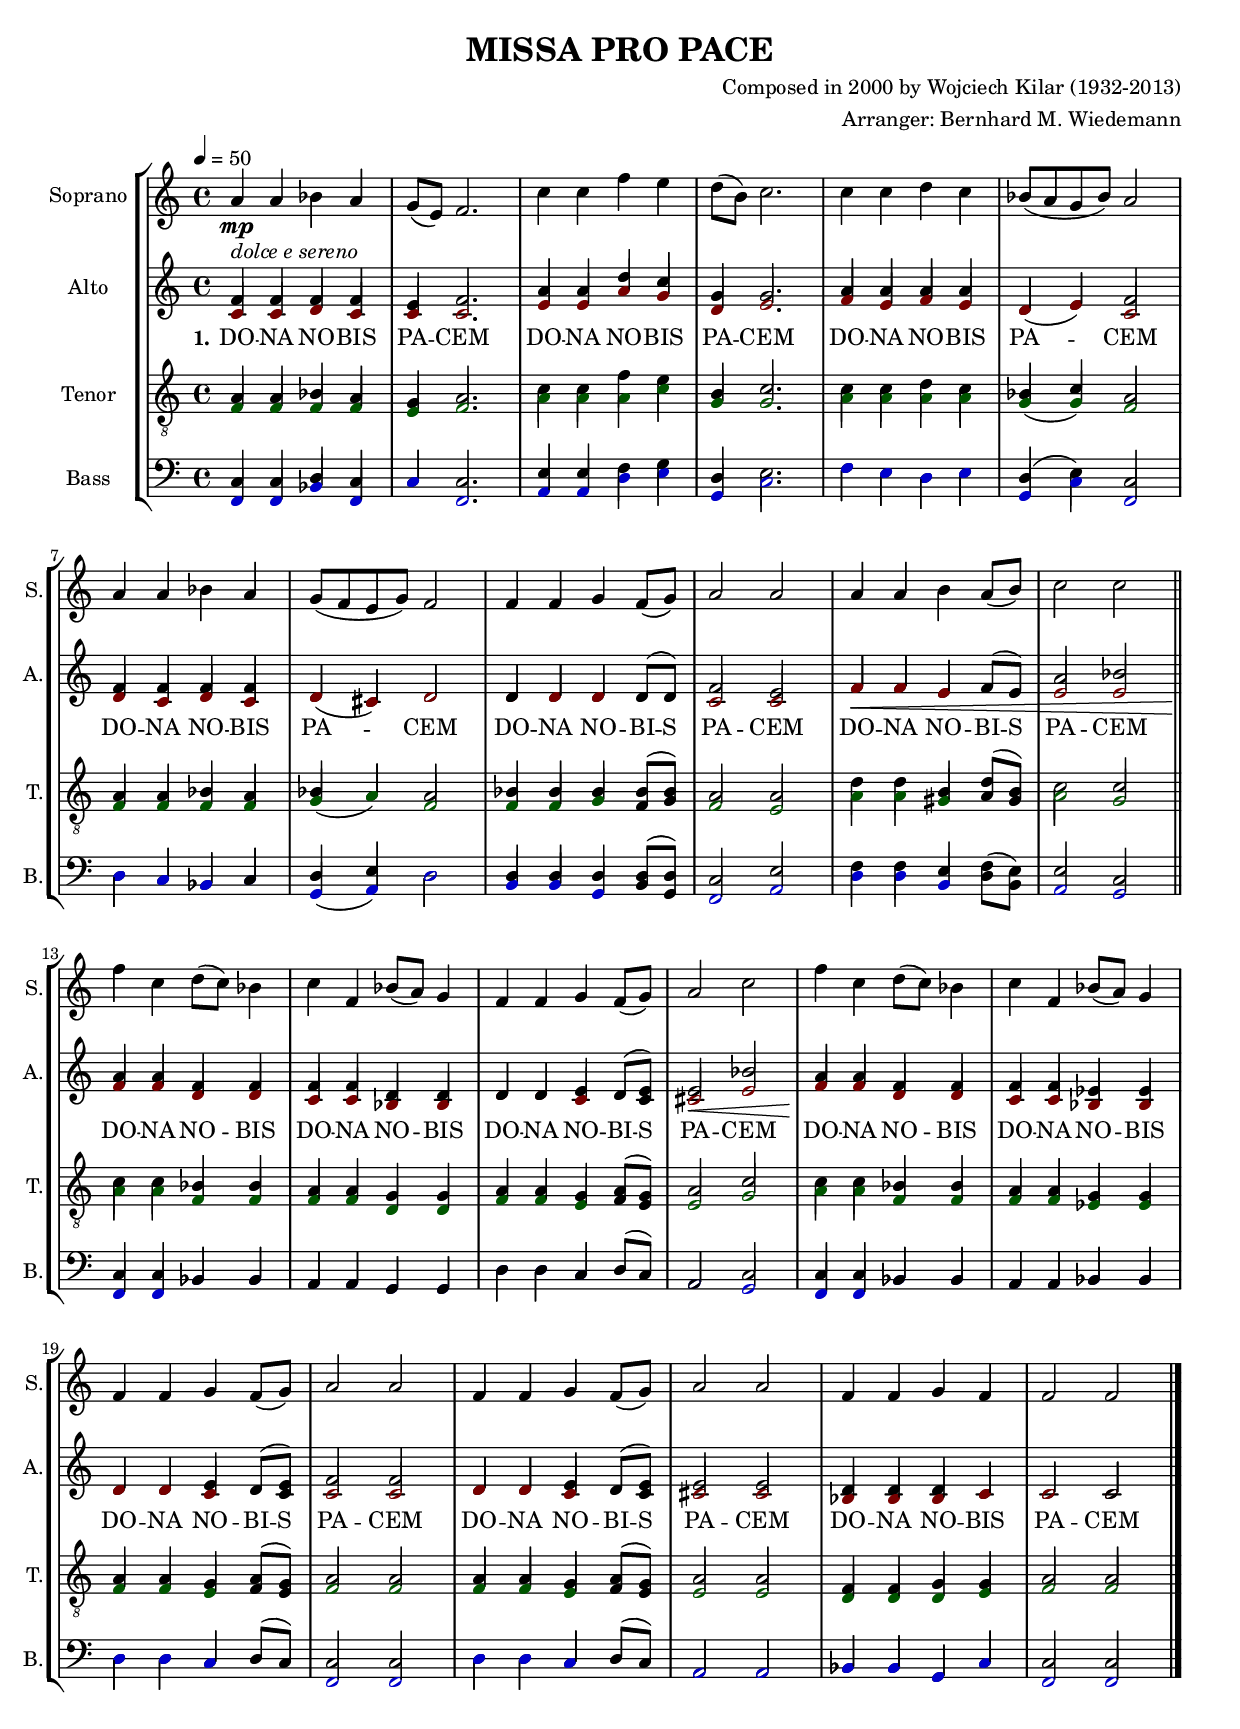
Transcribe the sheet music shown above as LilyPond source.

\version "2.24.1"
% automatically converted by musicxml2ly from kilar-pacem.mxl
\pointAndClickOff

\header {
    title =  "MISSA PRO PACE"
    composer =  "Composed in 2000 by Wojciech Kilar (1932-2013)"
    arranger =  "Arranger: Bernhard M. Wiedemann"
    encodingsoftware =  "MuseScore 4.0.2"
    encodingdate =  "2024-06-26"
    }

#(set-global-staff-size 18)

\layout {
    \context { \Score
        autoBeaming = ##f
        }
    }
PartPOneVoiceOne =  \relative a' {
    \clef "treble" \time 4/4 \key c \major | % 1
    \tempo 4=50 \stemUp a4 _\markup{ \italic {dolce e sereno} } _\mp
    \stemUp a4 \stemDown bes4 \stemUp a4 | % 2
    \stemUp g8 ( [ \stemUp e8 ) ] \stemUp f2. | % 3
    \stemDown c'4 \stemDown c4 \stemDown f4 \stemDown e4 | % 4
    \stemDown d8 ( [ \stemDown b8 ) ] \stemDown c2. | % 5
    \stemDown c4 \stemDown c4 \stemDown d4 \stemDown c4 | % 6
    \stemUp bes8 ( [ \stemUp a8 \stemUp g8 \stemUp bes8 ) ] \stemUp a2 | % 7
    \stemUp a4 \stemUp a4 \stemDown bes4 \stemUp a4 | % 8
    \stemUp g8 ( [ \stemUp f8 \stemUp e8 \stemUp g8 ) ] \stemUp f2 | % 9
    \stemUp f4 \stemUp f4 \stemUp g4 \stemUp f8 ( [ \stemUp g8 ) ] |
    \barNumberCheck #10
    \stemUp a2 \stemUp a2 | % 11
    \stemUp a4 \stemUp a4 \stemDown b4 \stemUp a8 ( [ \stemUp b8 ) ] | % 12
    \stemDown c2 \stemDown c2 \bar "||"
    \stemDown f4 \stemDown c4 \stemDown d8 ( [ \stemDown c8 ) ]
    \stemDown bes4 | % 14
    \stemDown c4 \stemUp f,4 \stemUp bes8 ( [ \stemUp a8 ) ] \stemUp g4
    | % 15
    \stemUp f4 \stemUp f4 \stemUp g4 \stemUp f8 ( [ \stemUp g8 ) ] | % 16
    \stemUp a2 \stemDown c2 | % 17
    \stemDown f4 \stemDown c4 \stemDown d8 ( [ \stemDown c8 ) ]
    \stemDown bes4 | % 18
    \stemDown c4 \stemUp f,4 \stemUp bes8 ( [ \stemUp a8 ) ] \stemUp g4
    | % 19
    \stemUp f4 \stemUp f4 \stemUp g4 \stemUp f8 ( [ \stemUp g8 ) ] |
    \barNumberCheck #20
    \stemUp a2 \stemUp a2 | % 21
    \stemUp f4 \stemUp f4 \stemUp g4 \stemUp f8 ( [ \stemUp g8 ) ] | % 22
    \stemUp a2 \stemUp a2 | % 23
    \stemUp f4 \stemUp f4 \stemUp g4 \stemUp f4 | % 24
    \stemUp f2 \stemUp f2 \bar "|."
    }

PartPTwoVoiceOne =  \relative f' {
    \clef "treble" \time 4/4 \key c \major | % 1
    \stemUp f4 \stemUp f4 \stemUp f4 \stemUp f4 | % 2
    \stemUp e4 \stemUp f2. | % 3
    \stemUp a4 \stemUp a4 \stemUp d4 \stemUp c4 | % 4
    \stemUp g4 \stemUp g2. | % 5
    \stemUp a4 \stemUp a4 \stemUp a4 \stemUp a4 | % 6
    \stemUp d,4 \stemUp e4 \stemUp f2 | % 7
    \stemUp f4 \stemUp f4 \stemUp f4 \stemUp f4 | % 8
    \stemUp d4 \stemUp cis4 \stemUp d2 | % 9
    \stemUp d4 \stemUp d4 \stemUp d4 \stemUp d8 ( [ \stemUp d8 ) ] |
    \barNumberCheck #10
    \stemUp f2 \stemUp e2 | % 11
    \stemUp f4 _\< \stemUp f4 \stemUp e4 \stemUp f8 ( [ \stemUp e8 ) ] | % 12
    \stemUp a2 \stemUp bes2 \bar "||"
    \stemUp a4 _\! \stemUp a4 \stemUp f4 \stemUp f4 | % 14
    \stemUp f4 \stemUp f4 \stemUp d4 \stemUp d4 | % 15
    \stemUp d4 \stemUp d4 \stemUp e4 \stemUp d8 ( [ \stemUp <c e>8 ) ] | % 16
    \stemUp e2 _\< \stemUp bes'2 | % 17
    \stemUp a4 _\! \stemUp a4 \stemUp f4 \stemUp f4 | % 18
    \stemUp f4 \stemUp f4 \stemUp es4 \stemUp es4 | % 19
    \stemUp d4 \stemUp d4 \stemUp e4 \stemUp d8 ( [ \stemUp <c e>8 ) ] |
    \barNumberCheck #20
    \stemUp f2 \stemUp f2 | % 21
    \stemUp d4 \stemUp d4 \stemUp e4 \stemUp d8 ( [ \stemUp <c e>8 ) ] | % 22
    \stemUp e2 \stemUp e2 | % 23
    \stemUp d4 \stemUp d4 \stemUp d4 \stemUp c4 | % 24
    \stemUp c2 \stemUp c2 \bar "|."
    }

PartPTwoVoiceOneLyricsOne =  \lyricmode {\set ignoreMelismata = ##t DO
    -- NA NO -- BIS PA -- CEM DO -- NA NO -- BIS PA -- CEM DO -- NA NO
    -- BIS PA --\skip1 CEM DO -- NA NO -- BIS PA --\skip1 CEM DO -- NA
    NO -- BI -- S PA -- CEM DO -- NA NO -- BI -- S PA -- CEM DO -- NA NO
    -- BIS DO -- NA NO -- BIS DO -- NA NO -- BI -- S PA -- CEM DO -- NA
    NO -- BIS DO -- NA NO -- BIS DO -- NA NO -- BI -- S PA -- CEM DO --
    NA NO -- BI -- S PA -- CEM DO -- NA NO -- BIS PA -- CEM
    }

PartPTwoVoiceTwo =  \relative c' {
  \override Voice.NoteHead.color = "#770000"
    \clef "treble" \time 4/4 \key c \major | % 1
    \stemUp c4 \stemUp c4 \stemUp d4 \stemUp c4 | % 2
    \stemUp c4 \stemUp c2. | % 3
    \stemUp e4 \stemUp e4 \stemUp a4 \stemUp g4 | % 4
    \stemUp d4 \stemUp e2. | % 5
    \stemUp f4 \stemUp e4 \stemUp f4 \stemUp e4 | % 6
    \stemUp d4 ( \stemUp e4 ) \stemUp c2 | % 7
    \stemUp d4 \stemUp c4 \stemUp d4 \stemUp c4 | % 8
    \stemUp d4 ( \stemUp cis4 ) \stemUp d2 | % 9
    \stemUp d4 \stemUp d4 \stemUp d4 s4 | \barNumberCheck #10
    \stemUp c2 \stemUp c2 | % 11
    \stemUp f4 \stemUp f4 \stemUp e4 s4 | % 12
    \stemUp e2 \stemUp e2 \bar "||"
    \stemUp f4 \stemUp f4 \stemUp d4 \stemUp d4 | % 14
    \stemUp c4 \stemUp c4 \stemUp bes4 \stemUp bes4 | % 15
    \stemUp d4 \stemUp d4 \stemUp c4 s4 | % 16
    \stemUp cis2 \stemUp e2 | % 17
    \stemUp f4 \stemUp f4 \stemUp d4 \stemUp d4 | % 18
    \stemUp c4 \stemUp c4 \stemUp bes4 \stemUp bes4 | % 19
    \stemUp d4 \stemUp d4 \stemUp c4 s4 | \barNumberCheck #20
    \stemUp c2 \stemUp c2 | % 21
    \stemUp d4 \stemUp d4 \stemUp c4 s4 | % 22
    \stemUp cis2 \stemUp cis2 | % 23
    \stemUp bes4 \stemUp bes4 \stemUp bes4 \stemUp c4 | % 24
    \stemUp c2 \stemUp c2 \bar "|."
    }

PartPThreeVoiceOne =  \relative a {
    \clef "treble_8" \time 4/4 \key c \major | % 1
    \stemUp a4 \stemUp a4 \stemUp bes4 \stemUp a4 | % 2
    \stemUp g4 \stemUp a2. | % 3
    \stemDown c4 \stemDown c4 \stemDown f4 \stemDown e4 | % 4
    \stemUp b4 \stemUp c2. | % 5
    \stemDown c4 \stemDown c4 \stemDown d4 \stemDown c4 | % 6
    \stemUp bes4 \stemUp c4 \stemUp a2 | % 7
    \stemUp a4 \stemUp a4 \stemUp bes4 \stemUp a4 | % 8
    \stemUp bes4 \stemUp a4 \stemUp a2 | % 9
    \stemUp bes4 \stemUp bes4 \stemUp bes4 \stemUp <f bes>8 ( [ \stemUp
    <g bes>8 ) ] | \barNumberCheck #10
    \stemUp a2 \stemUp a2 | % 11
    \stemDown d4 \stemDown d4 \stemUp b4 \stemUp <a d>8 ( [ \stemUp <gis
        b>8 ) ] | % 12
    \stemDown c2 \stemUp c2 \bar "||"
    \stemDown c4 \stemDown c4 \stemUp bes4 \stemUp bes4 | % 14
    \stemUp a4 \stemUp a4 \stemUp g4 \stemUp g4 | % 15
    \stemUp a4 \stemUp a4 \stemUp g4 \stemUp <f a>8 ( [ \stemUp <e g>8 )
    ] | % 16
    \stemUp a2 \stemUp c2 | % 17
    \stemDown c4 \stemDown c4 \stemUp bes4 \stemUp bes4 | % 18
    \stemUp a4 \stemUp a4 \stemUp g4 \stemUp g4 | % 19
    \stemUp a4 \stemUp a4 \stemUp g4 \stemUp <f a>8 ( [ \stemUp <e g>8 )
    ] | \barNumberCheck #20
    \stemUp a2 \stemUp a2 | % 21
    \stemUp a4 \stemUp a4 \stemUp g4 \stemUp <f a>8 ( [ \stemUp <e g>8 )
    ] | % 22
    \stemUp a2 \stemUp a2 | % 23
    \stemUp f4 \stemUp f4 \stemUp g4 \stemUp g4 | % 24
    \stemUp a2 \stemUp a2 \bar "|."
    }

PartPThreeVoiceTwo =  \relative f {
  \override Voice.NoteHead.color = "#005500"
    \clef "treble_8" \time 4/4 \key c \major | % 1
    \stemUp f4 \stemUp f4 \stemUp f4 \stemUp f4 | % 2
    \stemUp e4 \stemUp f2. | % 3
    \stemDown a4 \stemDown a4 \stemDown a4 \stemDown c4 | % 4
    \stemUp g4 \stemUp g2. | % 5
    \stemDown a4 \stemDown a4 \stemDown a4 \stemDown a4 | % 6
    \stemUp g4 ( \stemUp g4 ) \stemUp f2 | % 7
    \stemUp f4 \stemUp f4 \stemUp f4 \stemUp f4 | % 8
    \stemUp g4 ( \stemUp a4 ) \stemUp f2 | % 9
    \stemUp f4 \stemUp f4 \stemUp g4 s4 | \barNumberCheck #10
    \stemUp f2 \stemUp e2 | % 11
    \stemDown a4 \stemDown a4 \stemUp gis4 s4 | % 12
    \stemDown a2 \stemUp g2 \bar "||"
    \stemDown a4 \stemDown a4 \stemUp f4 \stemUp f4 | % 14
    \stemUp f4 \stemUp f4 \stemUp d4 \stemUp d4 | % 15
    \stemUp f4 \stemUp f4 \stemUp e4 s4 | % 16
    \stemUp e2 \stemUp g2 | % 17
    \stemDown a4 \stemDown a4 \stemUp f4 \stemUp f4 | % 18
    \stemUp f4 \stemUp f4 \stemUp es4 \stemUp es4 | % 19
    \stemUp f4 \stemUp f4 \stemUp e4 s4 | \barNumberCheck #20
    \stemUp f2 \stemUp f2 | % 21
    \stemUp f4 \stemUp f4 \stemUp e4 s4 | % 22
    \stemUp e2 \stemUp e2 | % 23
    \stemUp d4 \stemUp d4 \stemUp d4 \stemUp e4 | % 24
    \stemUp f2 \stemUp f2 \bar "|."
    }

PartPFourVoiceOne =  \relative c {
    \clef "bass" \time 4/4 \key c \major | % 1
    \stemUp c4 \stemUp c4 \stemUp d4 \stemUp c4 | % 2
    \stemUp c4 \stemUp c2. | % 3
    \stemUp e4 \stemUp e4 \stemDown f4 \stemDown g4 | % 4
    \stemUp d4 \stemDown e2. | % 5
    \stemDown f4 \stemDown e4 \stemDown d4 \stemDown e4 | % 6
    \stemUp d4 ( \stemDown e4 ) \stemUp c2 | % 7
    \stemDown d4 \stemUp c4 \stemUp bes4 \stemUp c4 | % 8
    \stemUp d4 \stemUp e4 \stemDown d2 | % 9
    \stemUp d4 \stemUp d4 \stemUp d4 \stemUp <b d>8 ( [ \stemUp <g d'>8
    ) ] | \barNumberCheck #10
    \stemUp c2 \stemUp e2 | % 11
    \stemDown f4 \stemDown f4 \stemUp e4 \stemDown <d f>8 ( [ \stemDown
    <b e>8 ) ] | % 12
    \stemUp e2 \stemUp c2 \bar "||"
    \stemUp c4 \stemUp c4 \stemUp bes4 \stemUp bes4 | % 14
    \stemUp a4 \stemUp a4 \stemUp g4 \stemUp g4 | % 15
    \stemDown d'4 \stemDown d4 \stemUp c4 \stemUp d8 ( [ \stemUp c8 ) ]
    | % 16
    \stemUp a2 \stemUp c2 | % 17
    \stemUp c4 \stemUp c4 \stemUp bes4 \stemUp bes4 | % 18
    \stemUp a4 \stemUp a4 \stemUp bes4 \stemUp bes4 | % 19
    \stemDown d4 \stemDown d4 \stemUp c4 \stemUp d8 ( [ \stemUp c8 ) ] |
    \barNumberCheck #20
    \stemUp c2 \stemUp c2 | % 21
    \stemDown d4 \stemDown d4 \stemUp c4 \stemUp d8 ( [ \stemUp c8 ) ] | % 22
    \stemUp a2 \stemUp a2 | % 23
    \stemUp bes4 \stemUp bes4 \stemUp g4 \stemUp c4 | % 24
    \stemUp c2 \stemUp c2 \bar "|."
    }

PartPFourVoiceTwo =  \relative f, {
  \override Voice.NoteHead.color = "#0000cc"
    \clef "bass" \time 4/4 \key c \major | % 1
    \stemUp f4 \stemUp f4 \stemUp bes4 \stemUp f4 | % 2
    \stemUp c'4 \stemUp f,2. | % 3
    \stemUp a4 \stemUp a4 \stemDown d4 \stemDown e4 | % 4
    \stemUp g,4 \stemDown c2. | % 5
    \stemDown f4 \stemDown e4 \stemDown d4 \stemDown e4 | % 6
    \stemUp g,4 \stemDown c4 \stemUp f,2 | % 7
    \stemDown d'4 \stemUp c4 \stemUp bes4 \stemUp c4 | % 8
    \stemUp g4 ( \stemUp a4 ) \stemDown d2 | % 9
    \stemUp b4 \stemUp b4 \stemUp g4 s4 | \barNumberCheck #10
    \stemUp f2 \stemUp a2 | % 11
    \stemDown d4 \stemDown d4 \stemUp b4 s4 | % 12
    \stemUp a2 \stemUp g2 \bar "||"
    \stemUp f4 \stemUp f4 \stemUp bes4 \stemUp bes4 | % 14
    \stemUp a4 \stemUp a4 \stemUp g4 \stemUp g4 | % 15
    \stemDown d'4 \stemDown d4 \stemUp c4 s4 | % 16
    \stemUp a2 \stemUp g2 | % 17
    \stemUp f4 \stemUp f4 \stemUp bes4 \stemUp bes4 | % 18
    \stemUp a4 \stemUp a4 \stemUp bes4 \stemUp bes4 | % 19
    \stemDown d4 \stemDown d4 \stemUp c4 s4 | \barNumberCheck #20
    \stemUp f,2 \stemUp f2 | % 21
    \stemDown d'4 \stemDown d4 \stemUp c4 s4 | % 22
    \stemUp a2 \stemUp a2 | % 23
    \stemUp bes4 \stemUp bes4 \stemUp g4 \stemUp c4 | % 24
    \stemUp f,2 \stemUp f2 \bar "|."
    }


% The score definition
\score {
    <<
        
        \new StaffGroup
        <<
            \new Staff
            <<
                \set Staff.instrumentName = "Soprano"
                \set Staff.shortInstrumentName = "S."
                
                \context Staff << 
                    \mergeDifferentlyDottedOn\mergeDifferentlyHeadedOn
                    \context Voice = "PartPOneVoiceOne" {  \PartPOneVoiceOne }
                    >>
                >>
            \new Staff
            <<
                \set Staff.instrumentName = "Alto"
                \set Staff.shortInstrumentName = "A."
                
                \context Staff << 
                    \mergeDifferentlyDottedOn\mergeDifferentlyHeadedOn
                    \context Voice = "PartPTwoVoiceOne" {  \voiceOne \PartPTwoVoiceOne }
                    \new Lyrics \lyricsto "PartPTwoVoiceOne" { \set stanza = "1." \PartPTwoVoiceOneLyricsOne }
                    \context Voice = "PartPTwoVoiceTwo" {  \voiceTwo \PartPTwoVoiceTwo }
                    >>
                >>
            \new Staff
            <<
                \set Staff.instrumentName = "Tenor"
                \set Staff.shortInstrumentName = "T."
                
                \context Staff << 
                    \mergeDifferentlyDottedOn\mergeDifferentlyHeadedOn
                    \context Voice = "PartPThreeVoiceOne" {  \voiceOne \PartPThreeVoiceOne }
                    \context Voice = "PartPThreeVoiceTwo" {  \voiceTwo \PartPThreeVoiceTwo }
                    >>
                >>
            \new Staff
            <<
                \set Staff.instrumentName = "Bass"
                \set Staff.shortInstrumentName = "B."
                
                \context Staff << 
                    \mergeDifferentlyDottedOn\mergeDifferentlyHeadedOn
                    \context Voice = "PartPFourVoiceOne" {  \voiceOne \PartPFourVoiceOne }
                    \context Voice = "PartPFourVoiceTwo" {  \voiceTwo \PartPFourVoiceTwo }
                    >>
                >>
            
            >>
        
        >>
    \layout {}
    % To create MIDI output, uncomment the following line:
    %  \midi {\tempo 4 = 50 }
    }

